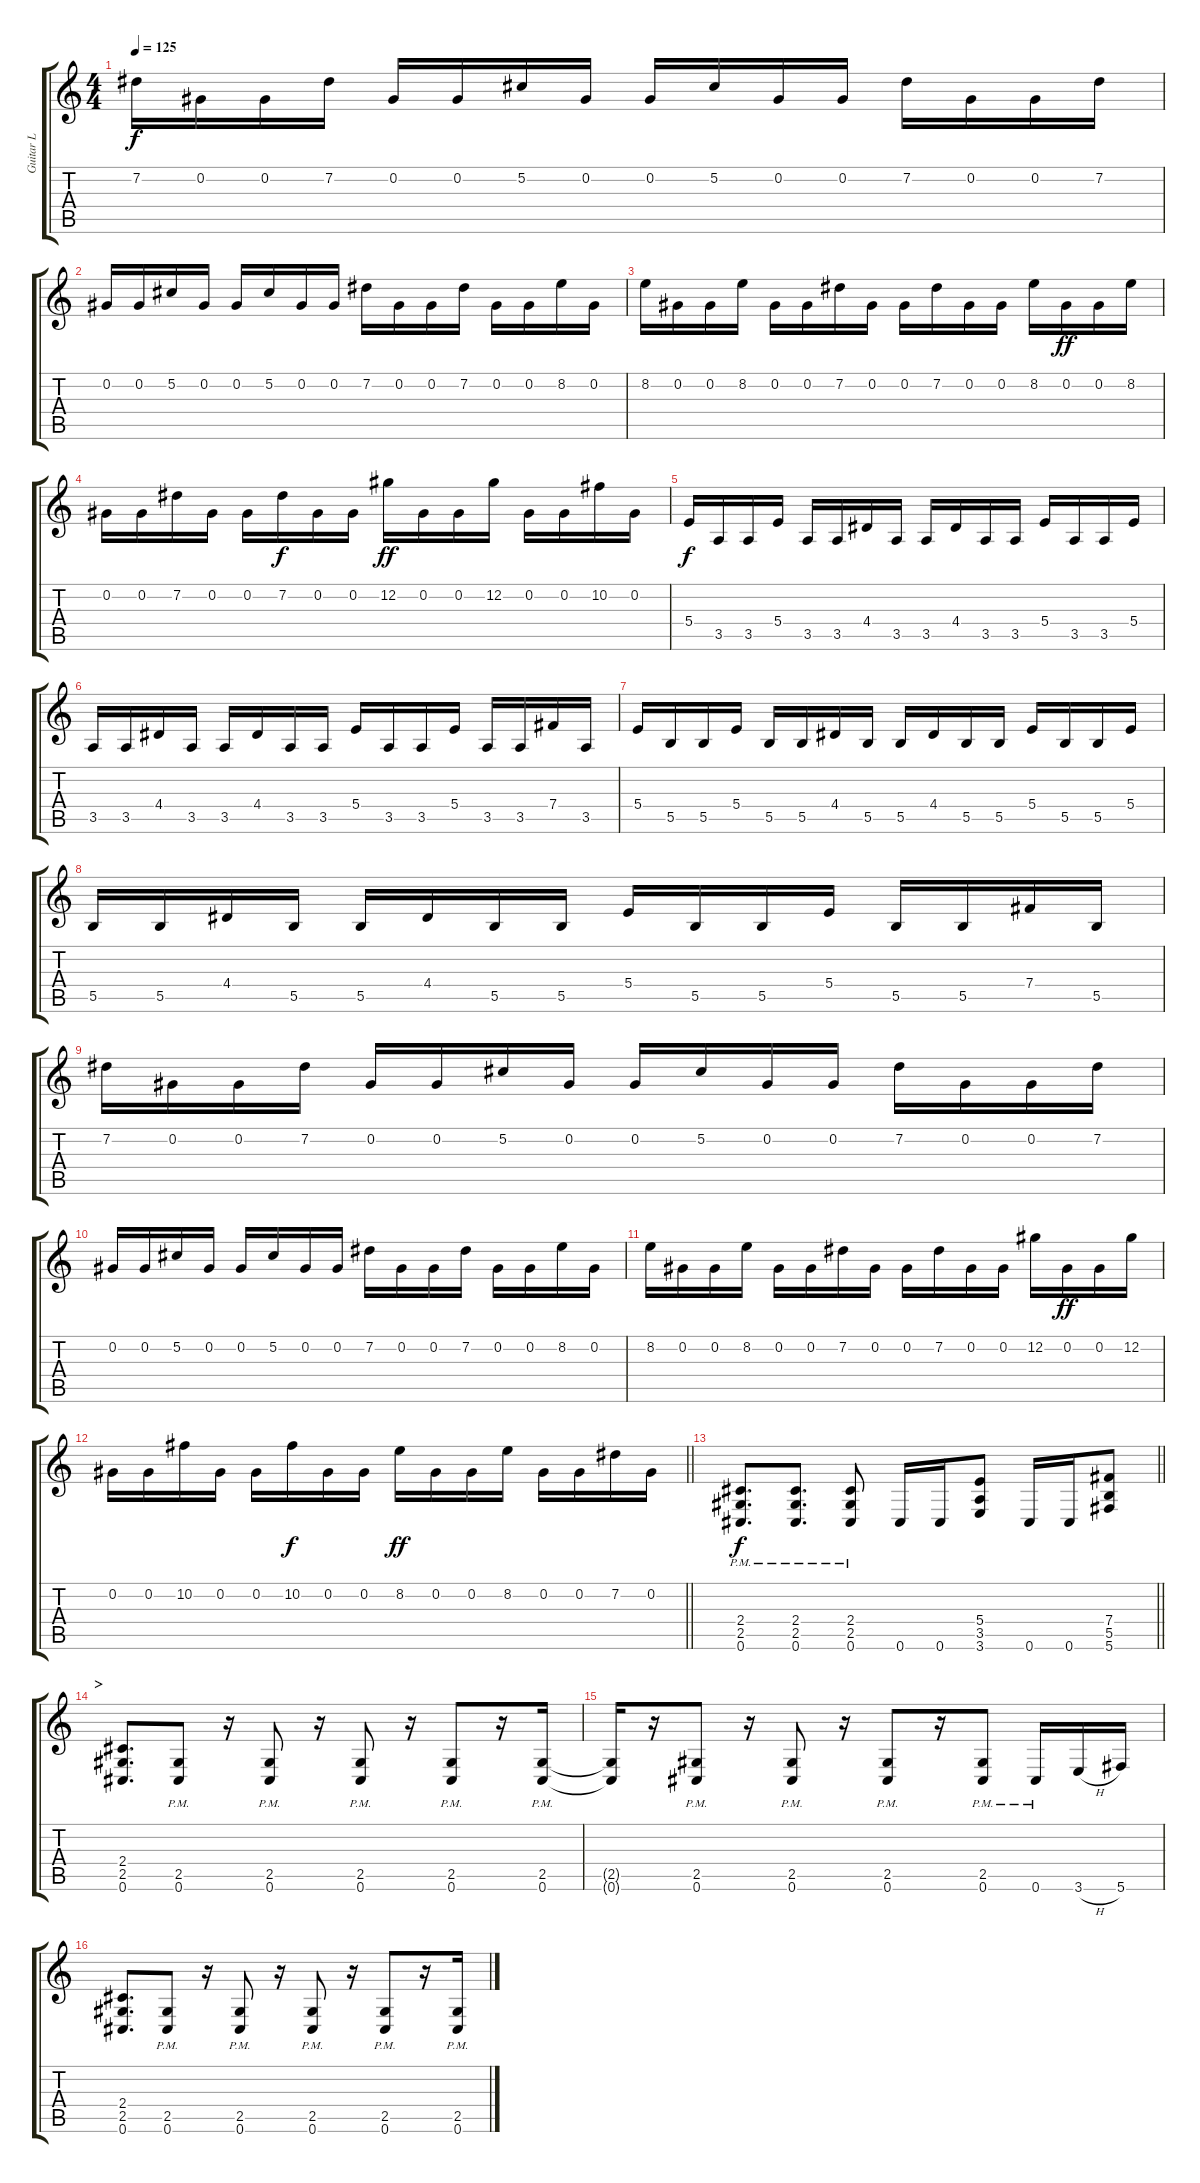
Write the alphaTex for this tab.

\track ("Guitar L" "Guitar L") {instrument distortionguitar}
\staff {score tabs}
\tuning (Db4 Ab3 E3 B2 Gb2 Db2) {hide}
\ts (4 4)
\tempo 125
\clef g2
\ks c
7.2.16{dy f} 0.2.16 0.2.16 7.2.16 0.2.16 0.2.16 5.2.16 0.2.16 0.2.16 5.2.16 0.2.16 0.2.16 7.2.16 0.2.16 0.2.16 7.2.16 |
0.2.16 0.2.16 5.2.16 0.2.16 0.2.16 5.2.16 0.2.16 0.2.16 7.2.16 0.2.16 0.2.16 7.2.16 0.2.16 0.2.16 8.2.16 0.2.16 |
8.2.16 0.2.16 0.2.16 8.2.16 0.2.16 0.2.16 7.2.16 0.2.16 0.2.16 7.2.16 0.2.16 0.2.16 8.2.16 0.2.16{dy ff} 0.2.16 8.2.16 |
0.2.16 0.2.16 7.2.16 0.2.16 0.2.16 7.2.16{dy f} 0.2.16 0.2.16 12.2.16{dy ff} 0.2.16 0.2.16 12.2.16 0.2.16 0.2.16 10.2.16 0.2.16 |
5.4.16{dy f} 3.5.16 3.5.16 5.4.16 3.5.16 3.5.16 4.4.16 3.5.16 3.5.16 4.4.16 3.5.16 3.5.16 5.4.16 3.5.16 3.5.16 5.4.16 |
3.5.16 3.5.16 4.4.16 3.5.16 3.5.16 4.4.16 3.5.16 3.5.16 5.4.16 3.5.16 3.5.16 5.4.16 3.5.16 3.5.16 7.4.16 3.5.16 |
5.4.16 5.5.16 5.5.16 5.4.16 5.5.16 5.5.16 4.4.16 5.5.16 5.5.16 4.4.16 5.5.16 5.5.16 5.4.16 5.5.16 5.5.16 5.4.16 |
5.5.16 5.5.16 4.4.16 5.5.16 5.5.16 4.4.16 5.5.16 5.5.16 5.4.16 5.5.16 5.5.16 5.4.16 5.5.16 5.5.16 7.4.16 5.5.16 |
7.2.16 0.2.16 0.2.16 7.2.16 0.2.16 0.2.16 5.2.16 0.2.16 0.2.16 5.2.16 0.2.16 0.2.16 7.2.16 0.2.16 0.2.16 7.2.16 |
0.2.16 0.2.16 5.2.16 0.2.16 0.2.16 5.2.16 0.2.16 0.2.16 7.2.16 0.2.16 0.2.16 7.2.16 0.2.16 0.2.16 8.2.16 0.2.16 |
8.2.16 0.2.16 0.2.16 8.2.16 0.2.16 0.2.16 7.2.16 0.2.16 0.2.16 7.2.16 0.2.16 0.2.16 12.2.16 0.2.16{dy ff} 0.2.16 12.2.16 |
\barLineRight lightlight
0.2.16 0.2.16 10.2.16 0.2.16 0.2.16 10.2.16{dy f} 0.2.16 0.2.16 8.2.16{dy ff} 0.2.16 0.2.16 8.2.16 0.2.16 0.2.16 7.2.16 0.2.16 |
\barLineRight lightlight
(2.4{pm} 2.5{pm} 0.6{pm}).8{d dy f} (2.4{pm} 2.5{pm} 0.6{pm}).8{d} (2.4{pm} 2.5{pm} 0.6{pm}).8 0.6.16 0.6.16 (5.4 3.5 3.6).8 0.6.16 0.6.16 (7.4 5.5 5.6).8 |
\section ("" ">")
(2.4 2.5 0.6).8{d} (2.5{pm} 0.6{pm}).8 r.16 (2.5{pm} 0.6{pm}).8 r.16 (2.5{pm} 0.6{pm}).8 r.16 (2.5{pm} 0.6{pm}).8 r.16 (2.5{pm} 0.6{pm}).16 |
(2.5{t} 0.6{t}).16 r.16 (2.5{pm} 0.6{pm}).8 r.16 (2.5{pm} 0.6{pm}).8 r.16 (2.5{pm} 0.6{pm}).8 r.16 (2.5{pm} 0.6{pm}).8 0.6{pm}.16 3.6{h}.16 5.6.16 |
(2.4 2.5 0.6).8{d} (2.5{pm} 0.6{pm}).8 r.16 (2.5{pm} 0.6{pm}).8 r.16 (2.5{pm} 0.6{pm}).8 r.16 (2.5{pm} 0.6{pm}).8 r.16 (2.5{pm} 0.6{pm}).16
